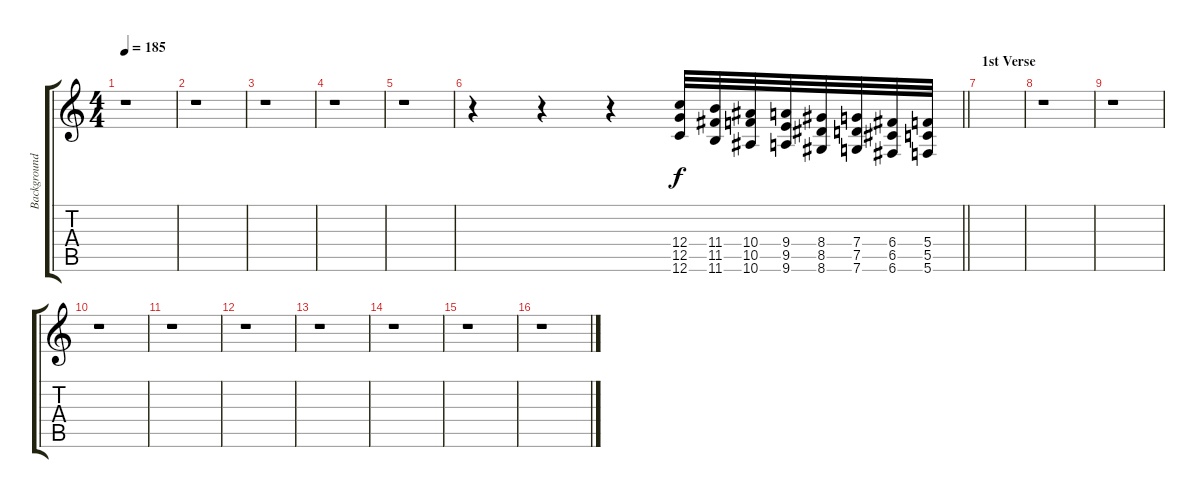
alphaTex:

\track ("Background Guitar" "Background") {instrument distortionguitar}
\staff {score tabs}
\tuning (D4 A3 F3 C3 G2 C2) {hide}
\ts (4 4)
\tempo 185
\clef g2
\ks c
r.1{dy f} |
r.1 |
r.1 |
r.1 |
r.1 |
\barLineRight lightlight
r.4 r.4 r.4 (12.4 12.5 12.6).32 (11.4 11.5 11.6).32 (10.4 10.5 10.6).32 (9.4 9.5 9.6).32 (8.4 8.5 8.6).32 (7.4 7.5 7.6).32 (6.4 6.5 6.6).32 (5.4 5.5 5.6).32 |
\section ("" "1st Verse")
|
r.1 |
r.1 |
r.1 |
r.1 |
r.1 |
r.1 |
r.1 |
r.1 |
r.1
